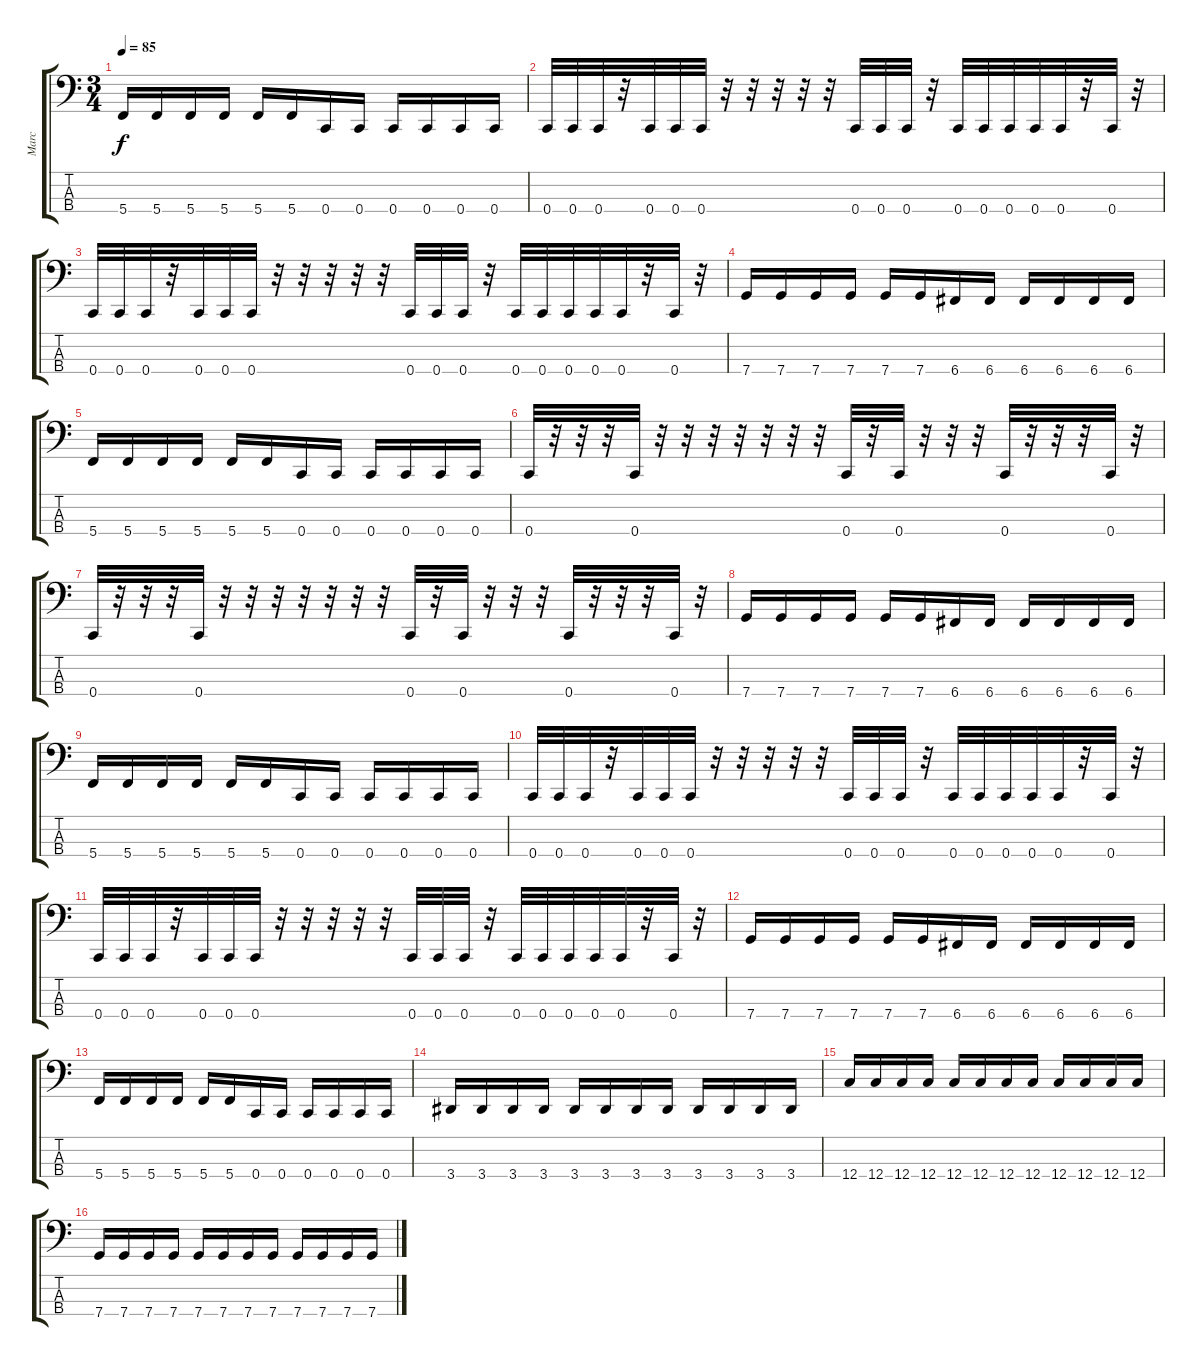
\track ("Marc" "Marc") {instrument electricbasspick}
\staff {score tabs}
\tuning (F2 C2 G1 C1) {hide}
\ts (3 4)
\tempo 85
\clef f4
\ks c
5.4.16{dy f} 5.4.16 5.4.16 5.4.16 5.4.16 5.4.16 0.4.16 0.4.16 0.4.16 0.4.16 0.4.16 0.4.16 |
0.4.32 0.4.32 0.4.32 r.32 0.4.32 0.4.32 0.4.32 r.32 r.32 r.32 r.32 r.32 0.4.32 0.4.32 0.4.32 r.32 0.4.32 0.4.32 0.4.32 0.4.32 0.4.32 r.32 0.4.32 r.32 |
0.4.32 0.4.32 0.4.32 r.32 0.4.32 0.4.32 0.4.32 r.32 r.32 r.32 r.32 r.32 0.4.32 0.4.32 0.4.32 r.32 0.4.32 0.4.32 0.4.32 0.4.32 0.4.32 r.32 0.4.32 r.32 |
7.4.16 7.4.16 7.4.16 7.4.16 7.4.16 7.4.16 6.4.16 6.4.16 6.4.16 6.4.16 6.4.16 6.4.16 |
5.4.16 5.4.16 5.4.16 5.4.16 5.4.16 5.4.16 0.4.16 0.4.16 0.4.16 0.4.16 0.4.16 0.4.16 |
0.4.32 r.32 r.32 r.32 0.4.32 r.32 r.32 r.32 r.32 r.32 r.32 r.32 0.4.32 r.32 0.4.32 r.32 r.32 r.32 0.4.32 r.32 r.32 r.32 0.4.32 r.32 |
0.4.32 r.32 r.32 r.32 0.4.32 r.32 r.32 r.32 r.32 r.32 r.32 r.32 0.4.32 r.32 0.4.32 r.32 r.32 r.32 0.4.32 r.32 r.32 r.32 0.4.32 r.32 |
7.4.16 7.4.16 7.4.16 7.4.16 7.4.16 7.4.16 6.4.16 6.4.16 6.4.16 6.4.16 6.4.16 6.4.16 |
5.4.16 5.4.16 5.4.16 5.4.16 5.4.16 5.4.16 0.4.16 0.4.16 0.4.16 0.4.16 0.4.16 0.4.16 |
0.4.32 0.4.32 0.4.32 r.32 0.4.32 0.4.32 0.4.32 r.32 r.32 r.32 r.32 r.32 0.4.32 0.4.32 0.4.32 r.32 0.4.32 0.4.32 0.4.32 0.4.32 0.4.32 r.32 0.4.32 r.32 |
0.4.32 0.4.32 0.4.32 r.32 0.4.32 0.4.32 0.4.32 r.32 r.32 r.32 r.32 r.32 0.4.32 0.4.32 0.4.32 r.32 0.4.32 0.4.32 0.4.32 0.4.32 0.4.32 r.32 0.4.32 r.32 |
7.4.16 7.4.16 7.4.16 7.4.16 7.4.16 7.4.16 6.4.16 6.4.16 6.4.16 6.4.16 6.4.16 6.4.16 |
5.4.16 5.4.16 5.4.16 5.4.16 5.4.16 5.4.16 0.4.16 0.4.16 0.4.16 0.4.16 0.4.16 0.4.16 |
3.4.16 3.4.16 3.4.16 3.4.16 3.4.16 3.4.16 3.4.16 3.4.16 3.4.16 3.4.16 3.4.16 3.4.16 |
12.4.16 12.4.16 12.4.16 12.4.16 12.4.16 12.4.16 12.4.16 12.4.16 12.4.16 12.4.16 12.4.16 12.4.16 |
7.4.16 7.4.16 7.4.16 7.4.16 7.4.16 7.4.16 7.4.16 7.4.16 7.4.16 7.4.16 7.4.16 7.4.16
